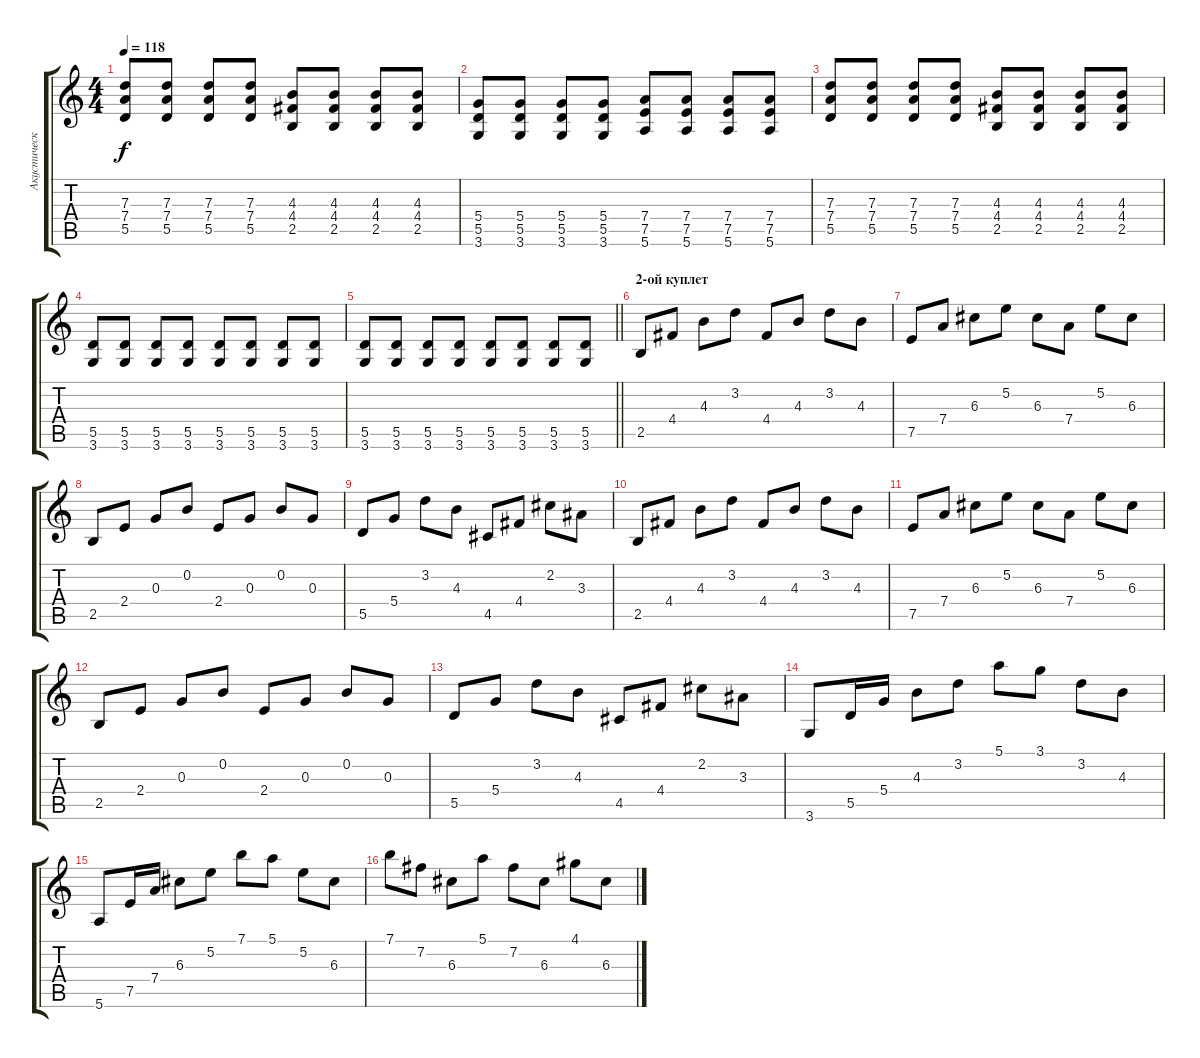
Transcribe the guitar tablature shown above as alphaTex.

\track ("Акустическая гитара" "Акустическ") {instrument acousticguitarsteel}
\staff {score tabs}
\tuning (E4 B3 G3 D3 A2 E2) {hide}
\ts (4 4)
\tempo 118
\clef g2
\ks c
(7.3 7.4 5.5).8{dy f} (7.3 7.4 5.5).8 (7.3 7.4 5.5).8 (7.3 7.4 5.5).8 (4.3 4.4 2.5).8 (4.3 4.4 2.5).8 (4.3 4.4 2.5).8 (4.3 4.4 2.5).8 |
(5.4 5.5 3.6).8 (5.4 5.5 3.6).8 (5.4 5.5 3.6).8 (5.4 5.5 3.6).8 (7.4 7.5 5.6).8 (7.4 7.5 5.6).8 (7.4 7.5 5.6).8 (7.4 7.5 5.6).8 |
(7.3 7.4 5.5).8 (7.3 7.4 5.5).8 (7.3 7.4 5.5).8 (7.3 7.4 5.5).8 (4.3 4.4 2.5).8 (4.3 4.4 2.5).8 (4.3 4.4 2.5).8 (4.3 4.4 2.5).8 |
(5.5 3.6).8 (5.5 3.6).8 (5.5 3.6).8 (5.5 3.6).8 (5.5 3.6).8 (5.5 3.6).8 (5.5 3.6).8 (5.5 3.6).8 |
\barLineRight lightlight
(5.5 3.6).8 (5.5 3.6).8 (5.5 3.6).8 (5.5 3.6).8 (5.5 3.6).8 (5.5 3.6).8 (5.5 3.6).8 (5.5 3.6).8 |
\section ("" "2-ой куплет")
2.5.8 4.4.8 4.3.8 3.2.8 4.4.8 4.3.8 3.2.8 4.3.8 |
7.5.8 7.4.8 6.3.8 5.2.8 6.3.8 7.4.8 5.2.8 6.3.8 |
2.5.8 2.4.8 0.3.8 0.2.8 2.4.8 0.3.8 0.2.8 0.3.8 |
5.5.8 5.4.8 3.2.8 4.3.8 4.5.8 4.4.8 2.2.8 3.3.8 |
2.5.8 4.4.8 4.3.8 3.2.8 4.4.8 4.3.8 3.2.8 4.3.8 |
7.5.8 7.4.8 6.3.8 5.2.8 6.3.8 7.4.8 5.2.8 6.3.8 |
2.5.8 2.4.8 0.3.8 0.2.8 2.4.8 0.3.8 0.2.8 0.3.8 |
5.5.8 5.4.8 3.2.8 4.3.8 4.5.8 4.4.8 2.2.8 3.3.8 |
3.6.8 5.5.16 5.4.16 4.3.8 3.2.8 5.1.8 3.1.8 3.2.8 4.3.8 |
5.6.8 7.5.16 7.4.16 6.3.8 5.2.8 7.1.8 5.1.8 5.2.8 6.3.8 |
7.1.8 7.2.8 6.3.8 5.1.8 7.2.8 6.3.8 4.1.8 6.3.8
